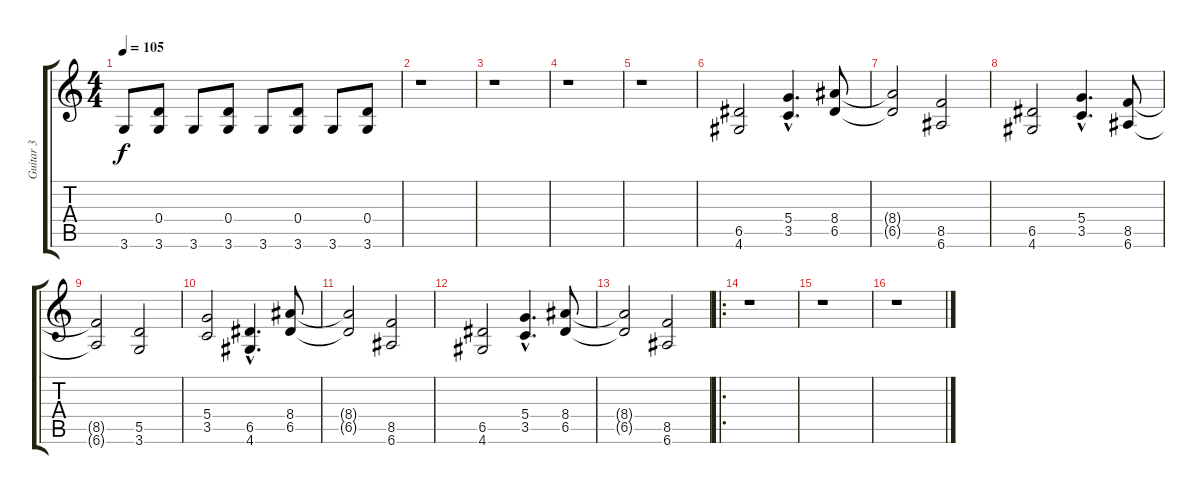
\track ("Guitar 3" "Guitar 3") {instrument distortionguitar}
\staff {score tabs}
\tuning (E4 B3 G3 D3 A2 E2) {hide}
\ts (4 4)
\tempo 105
\clef g2
\ks c
3.6.8{dy f} (0.4 3.6).8 3.6.8 (0.4 3.6).8 3.6.8 (0.4 3.6).8 3.6.8 (0.4 3.6).8 |
r.1 |
r.1 |
r.1 |
r.1 |
(6.5 4.6).2 (5.4{hac} 3.5{hac}).4{d} (8.4 6.5).8 |
(8.4{t} 6.5{t}).2 (8.5 6.6).2 |
(6.5 4.6).2 (5.4{hac} 3.5{hac}).4{d} (8.5 6.6).8 |
(8.5{t} 6.6{t}).2 (5.5 3.6).2 |
(5.4 3.5).2 (6.5{hac} 4.6{hac}).4{d} (8.4 6.5).8 |
(8.4{t} 6.5{t}).2 (8.5 6.6).2 |
(6.5 4.6).2 (5.4{hac} 3.5{hac}).4{d} (8.4 6.5).8 |
(8.4{t} 6.5{t}).2 (8.5 6.6).2 |
\ro
r.1 |
r.1 |
r.1
